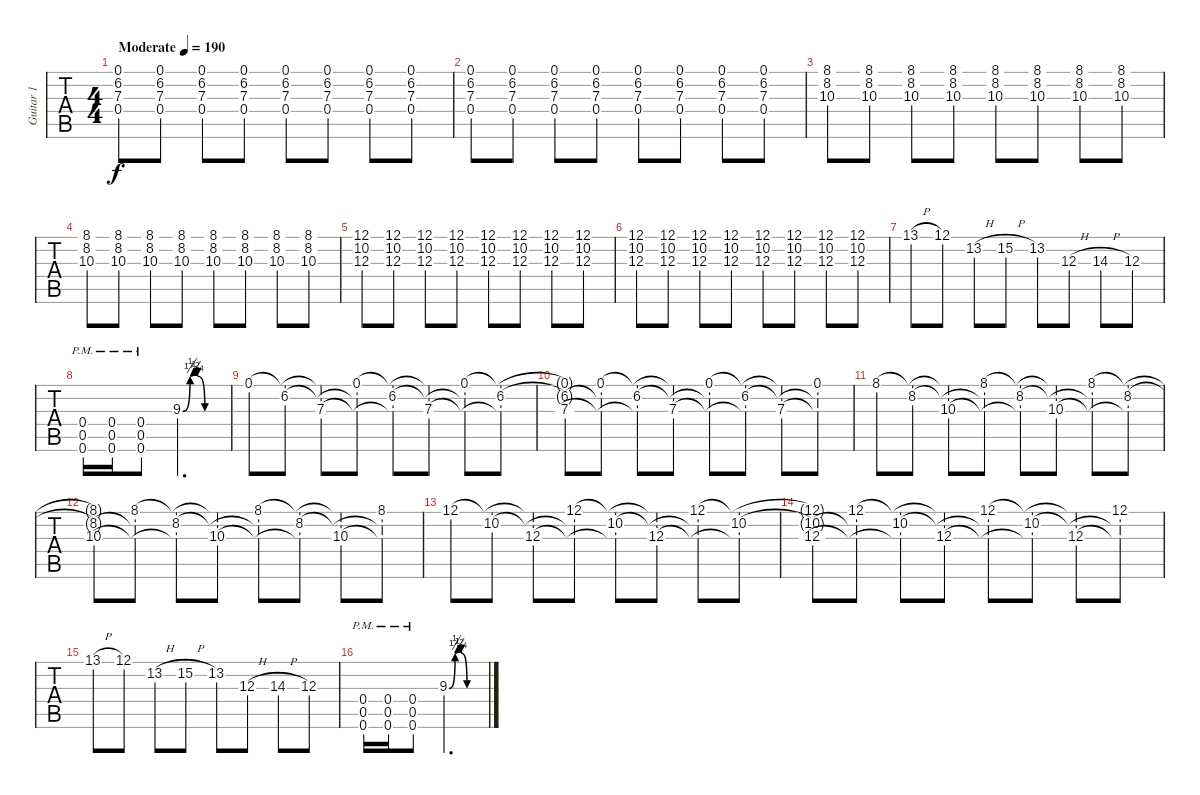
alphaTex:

\track ("Guitar 1" "Guitar 1") {instrument distortionguitar}
\staff {tabs}
\tuning (Eb4 Bb3 Gb3 Db3 Ab2 Db2) {hide}
\ts (4 4)
\tempo (190 "Moderate")
\clef g2
\ks c
(0.1 6.2 7.3 0.4).8{dy f instrument distortionguitar} (0.1 6.2 7.3 0.4).8 (0.1 6.2 7.3 0.4).8 (0.1 6.2 7.3 0.4).8 (0.1 6.2 7.3 0.4).8 (0.1 6.2 7.3 0.4).8 (0.1 6.2 7.3 0.4).8 (0.1 6.2 7.3 0.4).8 |
(0.1 6.2 7.3 0.4).8 (0.1 6.2 7.3 0.4).8 (0.1 6.2 7.3 0.4).8 (0.1 6.2 7.3 0.4).8 (0.1 6.2 7.3 0.4).8 (0.1 6.2 7.3 0.4).8 (0.1 6.2 7.3 0.4).8 (0.1 6.2 7.3 0.4).8 |
(8.1 8.2 10.3).8 (8.1 8.2 10.3).8 (8.1 8.2 10.3).8 (8.1 8.2 10.3).8 (8.1 8.2 10.3).8 (8.1 8.2 10.3).8 (8.1 8.2 10.3).8 (8.1 8.2 10.3).8 |
(8.1 8.2 10.3).8 (8.1 8.2 10.3).8 (8.1 8.2 10.3).8 (8.1 8.2 10.3).8 (8.1 8.2 10.3).8 (8.1 8.2 10.3).8 (8.1 8.2 10.3).8 (8.1 8.2 10.3).8 |
(12.1 10.2 12.3).8 (12.1 10.2 12.3).8 (12.1 10.2 12.3).8 (12.1 10.2 12.3).8 (12.1 10.2 12.3).8 (12.1 10.2 12.3).8 (12.1 10.2 12.3).8 (12.1 10.2 12.3).8 |
(12.1 10.2 12.3).8 (12.1 10.2 12.3).8 (12.1 10.2 12.3).8 (12.1 10.2 12.3).8 (12.1 10.2 12.3).8 (12.1 10.2 12.3).8 (12.1 10.2 12.3).8 (12.1 10.2 12.3).8 |
13.1{h}.8 12.1.8 13.2{h}.8 15.2{h}.8 13.2.8 12.3{h}.8 14.3{h}.8 12.3.8 |
(0.4{pm} 0.5{pm} 0.6{pm}).16 (0.4{pm} 0.5{pm} 0.6{pm}).16 (0.4{pm} 0.5{pm} 0.6{pm}).8 9.3{be (custom 0 0 10 1 15 2 20 1 30 0 45 0 60 0)}.2{d} |
0.1.8 (0.1{t} 6.2).8 (0.1{t} 6.2{t} 7.3).8 (0.1 6.2{t} 7.3{t}).8 (0.1{t} 6.2 7.3{t}).8 (0.1{t} 6.2{t} 7.3).8 (0.1 6.2{t} 7.3{t}).8 (0.1{t} 6.2 7.3{t}).8 |
(0.1{t} 6.2{t} 7.3).8 (0.1 6.2{t} 7.3{t}).8 (0.1{t} 6.2 7.3{t}).8 (0.1{t} 6.2{t} 7.3).8 (0.1 6.2{t} 7.3{t}).8 (0.1{t} 6.2 7.3{t}).8 (0.1{t} 6.2{t} 7.3).8 (0.1 6.2{t} 7.3{t}).8 |
8.1.8 (8.1{t} 8.2).8 (8.1{t} 8.2{t} 10.3).8 (8.1 8.2{t} 10.3{t}).8 (8.1{t} 8.2 10.3{t}).8 (8.1{t} 8.2{t} 10.3).8 (8.1 8.2{t} 10.3{t}).8 (8.1{t} 8.2 10.3{t}).8 |
(8.1{t} 8.2{t} 10.3).8 (8.1 8.2{t} 10.3{t}).8 (8.1{t} 8.2 10.3{t}).8 (8.1{t} 8.2{t} 10.3).8 (8.1 8.2{t} 10.3{t}).8 (8.1{t} 8.2 10.3{t}).8 (8.1{t} 8.2{t} 10.3).8 (8.1 8.2{t} 10.3{t}).8 |
12.1.8 (12.1{t} 10.2).8 (12.1{t} 10.2{t} 12.3).8 (12.1 10.2{t} 12.3{t}).8 (12.1{t} 10.2 12.3{t}).8 (12.1{t} 10.2{t} 12.3).8 (12.1 10.2{t} 12.3{t}).8 (12.1{t} 10.2 12.3{t}).8 |
(12.1{t} 10.2{t} 12.3).8 (12.1 10.2{t} 12.3{t}).8 (12.1{t} 10.2 12.3{t}).8 (12.1{t} 10.2{t} 12.3).8 (12.1 10.2{t} 12.3{t}).8 (12.1{t} 10.2 12.3{t}).8 (12.1{t} 10.2{t} 12.3).8 (12.1 10.2{t} 12.3{t}).8 |
13.1{h}.8 12.1.8 13.2{h}.8 15.2{h}.8 13.2.8 12.3{h}.8 14.3{h}.8 12.3.8 |
(0.4{pm} 0.5{pm} 0.6{pm}).16 (0.4{pm} 0.5{pm} 0.6{pm}).16 (0.4{pm} 0.5{pm} 0.6{pm}).8 9.3{be (custom 0 0 10 1 15 2 20 1 30 0 45 0 60 0)}.2{d}
